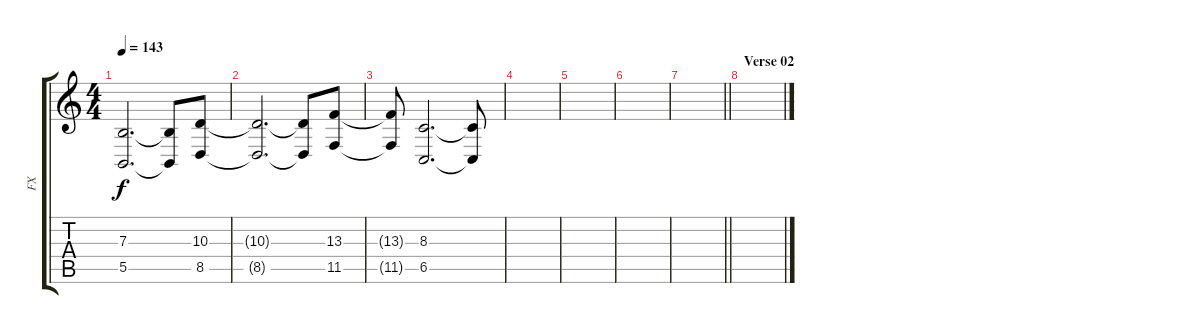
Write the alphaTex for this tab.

\track ("FX" "FX") {instrument acousticgrandpiano}
\staff {score tabs}
\tuning (Db4 Ab3 E3 B2 Gb2 B1) {hide}
\ts (4 4)
\tempo 143
\clef g2
\ks c
(7.3{t} 5.5{t}).2{d dy f} (7.3{t} 5.5{t}).8 (10.3 8.5).8 |
(10.3{t} 8.5{t}).2{d} (10.3{t} 8.5{t}).8 (13.3 11.5).8 |
(13.3{t} 11.5{t}).8 (8.3 6.5).2{d} (8.3{t} 6.5{t}).8 |
|
|
|
\barLineRight lightlight
|
\section ("" "Verse 02")
